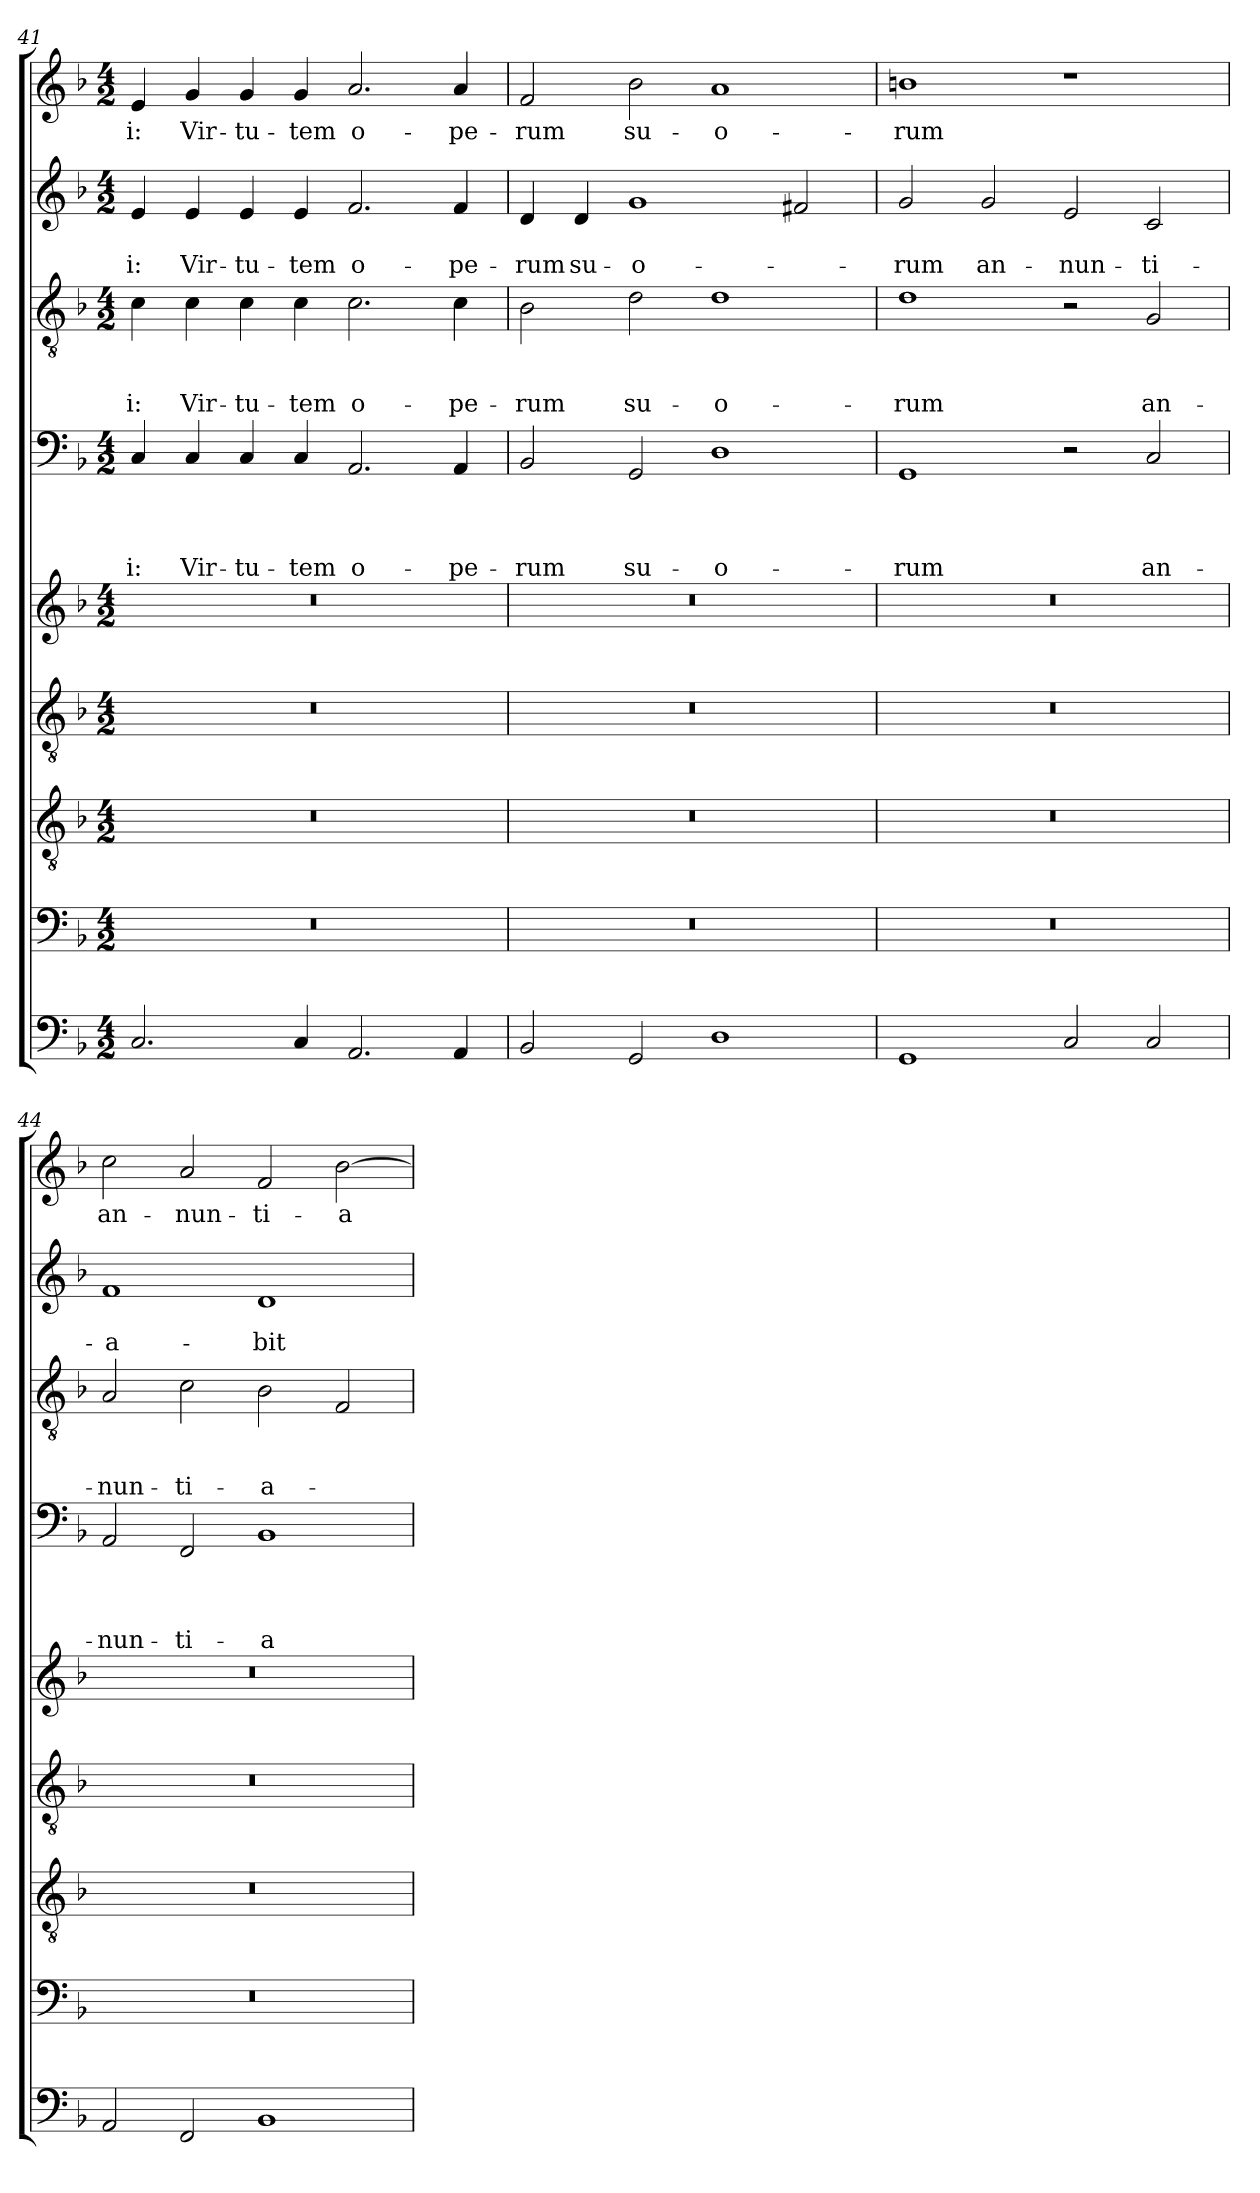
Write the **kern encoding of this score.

**kern	**kern	**kern	**kern	**kern	**kern	**text	**text	**text	**text	**kern	**text	**text	**text	**kern	**text	**text	**kern	**text
*part9	*part8	*part7	*part6	*part5	*part4	*part4	*part4	*part4	*part4	*part3	*part3	*part3	*part3	*part2	*part2	*part2	*part1	*part1
*staff9	*staff8	*staff7	*staff6	*staff5	*staff4	*staff4	*staff4	*staff4	*staff4	*staff3	*staff3	*staff3	*staff3	*staff2	*staff2	*staff2	*staff1	*staff1
!!LO:PB:g=z
*clefF4	*clefF4	*clefGv2	*clefGv2	*clefG2	*clefF4	*	*	*	*	*clefGv2	*	*	*	*clefG2	*	*	*clefG2	*
*k[b-]	*k[b-]	*k[b-]	*k[b-]	*k[b-]	*k[b-]	*	*	*	*	*k[b-]	*	*	*	*k[b-]	*	*	*k[b-]	*
*F:	*F:	*F:	*F:	*F:	*F:	*	*	*	*	*F:	*	*	*	*F:	*	*	*F:	*
*M4/2	*M4/2	*M4/2	*M4/2	*M4/2	*M4/2	*	*	*	*	*M4/2	*	*	*	*M4/2	*	*	*M4/2	*
=41	=41	=41	=41	=41	=41	=41	=41	=41	=41	=41	=41	=41	=41	=41	=41	=41	=41	=41
!	!	!	!	!	!	!	!	!	!LO:LY:b	!	!	!	!LO:LY:b	!	!	!LO:LY:b	!	!LO:LY:b
2.C/	0r	0r	0r	0r	4C/	.	.	.	-i:	4c\	.	.	-i:	4e/	.	-i:	4e/	-i:
!	!	!	!	!	!	!	!	!	!LO:LY:b	!	!	!	!LO:LY:b	!	!	!LO:LY:b	!	!LO:LY:b
.	.	.	.	.	4C/	.	.	.	Vir-	4c\	.	.	Vir-	4e/	.	Vir-	4g/	Vir-
!	!	!	!	!	!	!	!	!	!LO:LY:b	!	!	!	!LO:LY:b	!	!	!LO:LY:b	!	!LO:LY:b
.	.	.	.	.	4C/	.	.	.	-tu-	4c\	.	.	-tu-	4e/	.	-tu-	4g/	-tu-
!	!	!	!	!	!	!	!	!	!LO:LY:b	!	!	!	!LO:LY:b	!	!	!LO:LY:b	!	!LO:LY:b
4C/	.	.	.	.	4C/	.	.	.	-tem	4c\	.	.	-tem	4e/	.	-tem	4g/	-tem
!	!	!	!	!	!	!	!	!	!LO:LY:b	!	!	!	!LO:LY:b	!	!	!LO:LY:b	!	!LO:LY:b
2.AA/	.	.	.	.	2.AA/	.	.	.	o-	2.c\	.	.	o-	2.f/	.	o-	2.a/	o-
!	!	!	!	!	!	!	!	!	!LO:LY:b	!	!	!	!LO:LY:b	!	!	!LO:LY:b	!	!LO:LY:b
4AA/	.	.	.	.	4AA/	.	.	.	-pe-	4c\	.	.	-pe-	4f/	.	-pe-	4a/	-pe-
=42	=42	=42	=42	=42	=42	=42	=42	=42	=42	=42	=42	=42	=42	=42	=42	=42	=42	=42
!	!	!	!	!	!	!	!	!	!LO:LY:b	!	!	!	!LO:LY:b	!	!	!LO:LY:b	!	!LO:LY:b
2BB-/	0r	0r	0r	0r	2BB-/	.	.	.	-rum	2B-\	.	.	-rum	4d/	.	-rum	2f/	-rum
!	!	!	!	!	!	!	!	!	!	!	!	!	!	!	!	!LO:LY:b	!	!
.	.	.	.	.	.	.	.	.	.	.	.	.	.	4d/	.	su-	.	.
!	!	!	!	!	!	!	!	!	!LO:LY:b	!	!	!	!LO:LY:b	!	!	!LO:LY:b	!	!LO:LY:b
2GG/	.	.	.	.	2GG/	.	.	.	su-	2d\	.	.	su-	1g	.	-o-	2b-\	su-
!	!	!	!	!	!	!	!	!	!LO:LY:b	!	!	!	!LO:LY:b	!	!	!	!	!LO:LY:b
1D	.	.	.	.	1D	.	.	.	-o-	1d	.	.	-o-	.	.	.	1a	-o-
.	.	.	.	.	.	.	.	.	.	.	.	.	.	2f#X/	.	.	.	.
=43	=43	=43	=43	=43	=43	=43	=43	=43	=43	=43	=43	=43	=43	=43	=43	=43	=43	=43
!	!	!	!	!	!	!	!	!	!LO:LY:b	!	!	!	!LO:LY:b	!	!	!LO:LY:b	!	!LO:LY:b
1GG	0r	0r	0r	0r	1GG	.	.	.	-rum	1d	.	.	-rum	2g/	.	-rum	1bn	-rum
!	!	!	!	!	!	!	!	!	!	!	!	!	!	!	!	!LO:LY:b	!	!
.	.	.	.	.	.	.	.	.	.	.	.	.	.	2g/	.	an-	.	.
!	!	!	!	!	!	!	!	!	!	!	!	!	!	!	!	!LO:LY:b	!	!
2C/	.	.	.	.	2r	.	.	.	.	2r	.	.	.	2e/	.	-nun-	1r	.
!	!	!	!	!	!	!	!	!	!LO:LY:b	!	!	!	!LO:LY:b	!	!	!LO:LY:b	!	!
2C/	.	.	.	.	2C/	.	.	.	an-	2G/	.	.	an-	2c/	.	-ti-	.	.
=44	=44	=44	=44	=44	=44	=44	=44	=44	=44	=44	=44	=44	=44	=44	=44	=44	=44	=44
!	!	!	!	!	!	!	!	!	!LO:LY:b	!	!	!	!LO:LY:b	!	!	!LO:LY:b	!	!LO:LY:b
2AA/	0r	0r	0r	0r	2AA/	.	.	.	-nun-	2A/	.	.	-nun-	1f	.	-a-	2cc\	an-
!	!	!	!	!	!	!	!	!	!LO:LY:b	!	!	!	!LO:LY:b	!	!	!	!	!LO:LY:b
2FF/	.	.	.	.	2FF/	.	.	.	-ti-	2c\	.	.	-ti-	.	.	.	2a/	-nun-
!	!	!	!	!	!	!	!	!	!LO:LY:b	!	!	!	!LO:LY:b	!	!	!LO:LY:b	!	!LO:LY:b
1BB-	.	.	.	.	1BB-	.	.	.	-a-	2B-\	.	.	-a-	1d	.	-bit	2f/	-ti-
!	!	!	!	!	!	!	!	!	!	!	!	!	!	!	!	!	!	!LO:LY:b
.	.	.	.	.	.	.	.	.	.	2F/	.	.	.	.	.	.	[2b-\	-a-
=	=	=	=	=	=	=	=	=	=	=	=	=	=	=	=	=	=	=
*-	*-	*-	*-	*-	*-	*-	*-	*-	*-	*-	*-	*-	*-	*-	*-	*-	*-	*-
